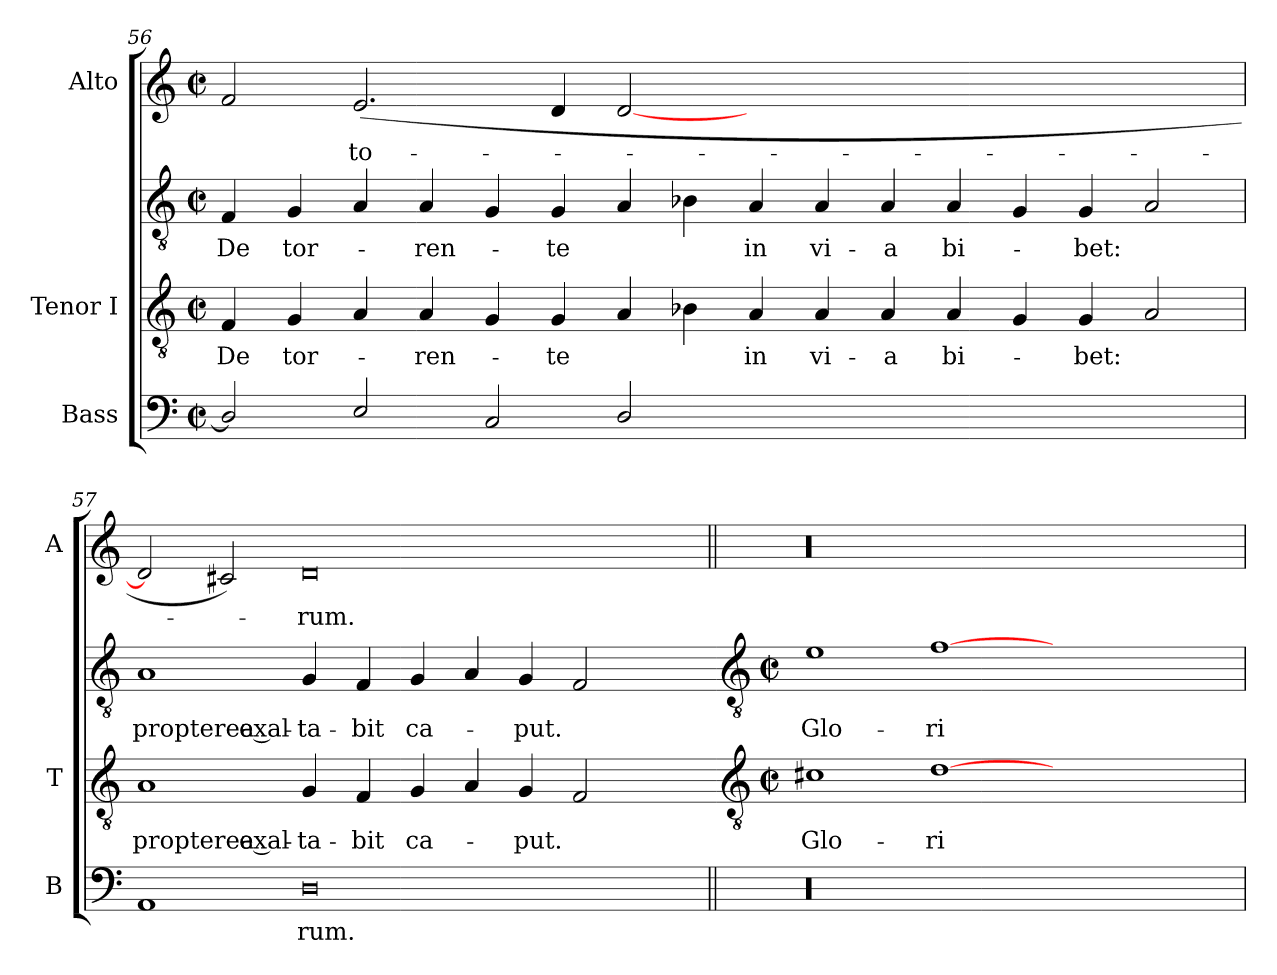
**kern	**text	**kern	**text	**kern	**text	**kern	**text
*part3	*part3	*part2	*part2	*part2	*part2	*part1	*part1
*staff4	*staff4	*staff3	*staff3	*staff2	*staff2	*staff1	*staff1
*I"Bass	*	*I"Tenor I	*	*	*	*I"Alto	*
*I'B	*	*I'T	*	*	*	*I'A	*
!!LO:LB:g=z
*clefF4	*	*clefGv2	*	*clefGv2	*	*clefG2	*
*k[]	*	*k[]	*	*k[]	*	*k[]	*
*C:	*	*C:	*	*C:	*	*C:	*
*M4/2	*	*M4/2	*	*M4/2	*	*M4/2	*
*met(c|)	*	*met(c|)	*	*met(c|)	*	*met(c|)	*
=56	=56	=56	=56	=56	=56	=56	=56
!	!	!	!LO:LY:b	!	!LO:LY:b	!	!
2D/]	.	4F	De	4F	De	2f	.
!	!	!	!LO:LY:b	!	!LO:LY:b	!	!
.	.	4G	tor-	4G	tor-	.	.
!	!	!	!	!	!	!	!LO:LY:b
2E/	.	4A	.	4A	.	(<2.e	to-
!	!	!	!LO:LY:b	!	!LO:LY:b	!	!
.	.	4A	ren-	4A	ren-	.	.
2C	.	4G	.	4G	.	.	.
!	!	!	!LO:LY:b	!	!LO:LY:b	!	!
.	.	4G	te	4G	te	4d	.
2D/	.	4A	.	4A	.	[2d	.
.	.	4B-X	.	4B-X	.	.	.
!	!	!	!LO:LY:b	!	!LO:LY:b	!	!
0ryy	.	4A	in	4A	in	0ryy	.
!	!	!	!LO:LY:b	!	!LO:LY:b	!	!
.	.	4A	vi-	4A	vi-	.	.
!	!	!	!LO:LY:b	!	!LO:LY:b	!	!
.	.	4A	-a	4A	-a	.	.
!	!	!	!LO:LY:b	!	!LO:LY:b	!	!
.	.	4A	bi-	4A	bi-	.	.
.	.	4G	.	4G	.	.	.
!	!	!	!LO:LY:b	!	!LO:LY:b	!	!
.	.	4G	bet:	4G	bet:	.	.
.	.	2A	.	2A	.	.	.
=57	=57	=57	=57	=57	=57	=57	=57
!	!	!	!LO:LY:b	!	!LO:LY:b	!	!
1AA	.	1A	propterea exal-	1A	propterea exal-	2d]	.
.	.	.	.	.	.	2c#)	.
!	!LO:LY:b	!	!LO:LY:b	!	!LO:LY:b	!	!LO:LY:b
0D	rum.	4G	-ta-	4G	-ta-	0d	rum.
!	!	!	!LO:LY:b	!	!LO:LY:b	!	!
.	.	4F	-bit	4F	-bit	.	.
!	!	!	!LO:LY:b	!	!LO:LY:b	!	!
.	.	4G	ca-	4G	ca-	.	.
.	.	4A	.	4A	.	.	.
!	!	!	!LO:LY:b	!	!LO:LY:b	!	!
.	.	4G	put.	4G	put.	.	.
.	.	2F	.	2F	.	.	.
.	.	4ryy	.	4ryy	.	.	.
!!LO:LB:g=z
=58||	=58||	=58-	=58||	=58-	=58||	=58||	=58||
*	*	*clefGv2	*	*clefGv2	*	*	*
*	*	*k[]	*	*k[]	*	*	*
*	*	*C:	*	*C:	*	*	*
*	*	*M4/2	*	*M4/2	*	*	*
*	*	*met(c|)	*	*met(c|)	*	*	*
!	!	!	!LO:LY:b	!	!LO:LY:b	!	!
00r	.	1c#X	Glo-	1e	Glo-	00r	.
!	!	!	!LO:LY:b	!	!LO:LY:b	!	!
.	.	[1d	-ri-	[1f	-ri-	.	.
.	.	0ryy	.	0ryy	.	.	.
=	=	=	=	=	=	=	=
*-	*-	*-	*-	*-	*-	*-	*-
